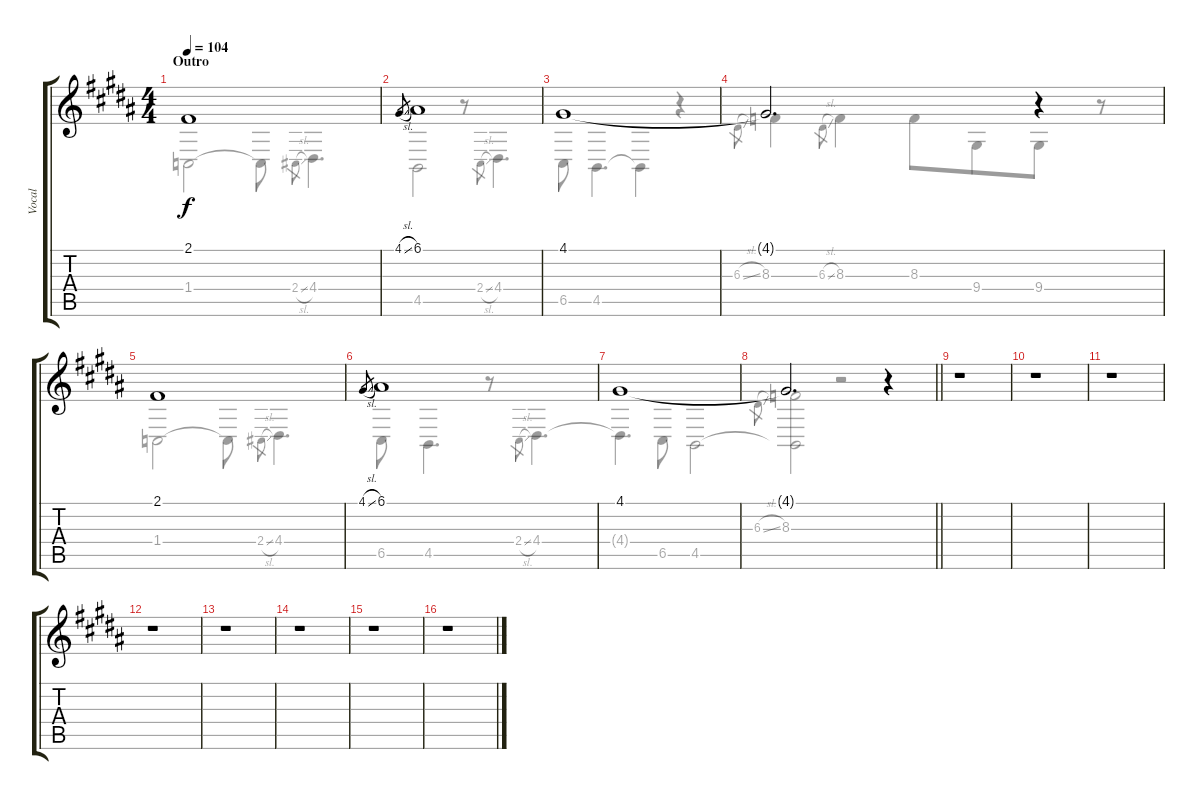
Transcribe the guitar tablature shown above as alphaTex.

\track ("Vocal" "Vocal") {instrument lead2sawtooth}
\staff {score tabs}
\tuning (E4 D4 A3 B2 G2 E2) {hide}
\voice
\ts (4 4)
\section ("" "Outro")
\tempo 104
\clef g2
\ks b
2.1.1{dy f} |
4.1{sl}.8{gr} 6.1.1 |
4.1.1 |
4.1{t}.2{d} r.4 |
2.1.1 |
4.1{sl}.8{gr} 6.1.1 |
4.1.1 |
\barLineRight lightlight
4.1{t}.2{d} r.4 |
r.1 |
r.1 |
r.1 |
r.1 |
r.1 |
r.1 |
\ks g#minor
r.1 |
r.1
\voice
\clef g2
\ottava regular
\simile none
\ks b
1.4.2{dy f} 1.4{t}.8 2.4{sl}.8{gr} 4.4.4{d} |
4.5.2 r.8 2.4{sl}.8{gr} 4.4.4{d} |
6.5.8 4.5.4{d} 4.5{t}.4 r.4 |
6.3{sl}.8{gr} 8.3.4 6.3{sl}.8{gr} 8.3.4 8.3.8 9.4.8{beam merge} 9.4.8 r.8 |
1.4.2 1.4{t}.8 2.4{sl}.8{gr} 4.4.4{d} |
6.5.8 4.5.4{d} r.8 2.4{sl}.8{gr} 4.4.4{d} |
4.4{t}.4{d} 6.5.8 4.5.2 |
\barLineRight lightlight
6.3{sl}.8{gr} (8.3 4.5{t}).2 r.2 |
r.1 |
r.1 |
r.1 |
r.1 |
r.1 |
r.1 |
\ks g#minor
r.1 |
r.1
